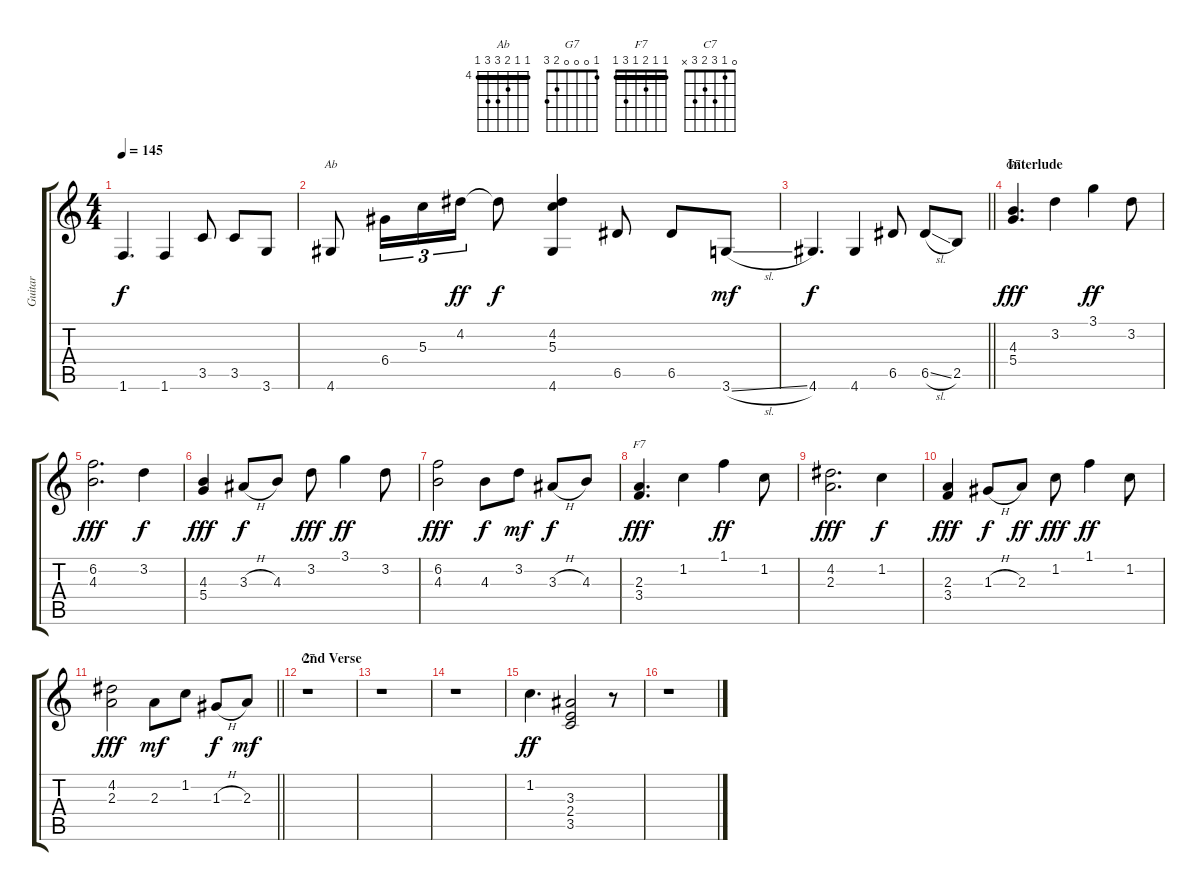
\track ("Guitar" "Guitar") {instrument electricguitarclean}
\staff {score tabs}
\tuning (E4 B3 G3 D3 A2 E2) {hide}
\chord ("Ab" 4 4 5 6 6 4) {firstfret 4 barre 4}
\chord ("G7" 1 0 0 0 2 3)
\chord ("F7" 1 1 2 1 3 1) {barre 1}
\chord ("C7" 0 1 3 2 3 x)
\ts (4 4)
\tempo 145
\clef g2
\ks c
1.6.4{d dy f} 1.6.4 3.5.8 3.5.8 3.6.8 |
4.6.8{ch "Ab"} 6.4.16{tu (3 2)} 5.3.16{tu (3 2)} 4.2.16{tu (3 2) dy ff} 4.2{t}.8{dy f} (4.2 5.3 4.6).4 6.5.8 6.5.8 3.6{sl}.8{dy mf} |
\barLineRight lightlight
4.6.4{d dy f} 4.6.4 6.5.8 6.5{sl}.8 2.5.8 |
\section ("" "Interlude")
(4.3 5.4).4{d ch "G7" dy fff} 3.2.4 3.1.4{dy ff} 3.2.8 |
(6.2 4.3).2{d dy fff} 3.2.4{dy f} |
(4.3 5.4).4{dy fff} 3.3{h}.8{dy f} 4.3.8 3.2.8{dy fff} 3.1.4{dy ff} 3.2.8 |
(6.2 4.3).2{dy fff} 4.3.8{dy f} 3.2.8{dy mf} 3.3{h}.8{dy f} 4.3.8 |
(2.3 3.4).4{d ch "F7" dy fff} 1.2.4 1.1.4{dy ff} 1.2.8 |
(4.2 2.3).2{d dy fff} 1.2.4{dy f} |
(2.3 3.4).4{dy fff} 1.3{h}.8{dy f} 2.3.8{dy ff} 1.2.8{dy fff} 1.1.4{dy ff} 1.2.8 |
\barLineRight lightlight
(4.2 2.3).2{dy fff} 2.3.8{dy mf} 1.2.8 1.3{h}.8{dy f} 2.3.8{dy mf} |
\section ("" "2nd Verse")
r.1{ch "C7"} |
r.1 |
r.1 |
1.2.4{d dy ff} (3.3 2.4 3.5).2 r.8 |
r.1
